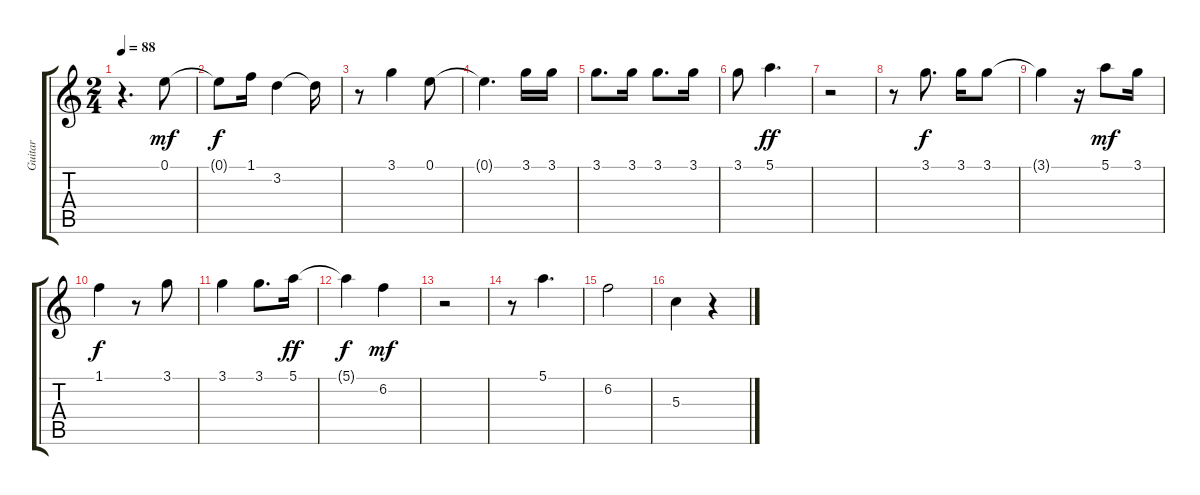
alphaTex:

\track ("Guitar" "Guitar") {instrument acousticguitarnylon}
\staff {score tabs}
\tuning (E4 B3 G3 D3 A2 E2) {hide}
\ts (2 4)
\tempo 88
\clef g2
\ks c
r.4{d dy mf} 0.1.8 |
0.1{t}.8{dy f} 1.1.16 3.2.4 3.2{t}.16 |
r.8 3.1.4 0.1.8 |
0.1{t}.4{d} 3.1.16 3.1.16 |
3.1.8{d} 3.1.16 3.1.8{d} 3.1.16 |
3.1.8 5.1.4{d dy ff} |
r.2 |
r.8 3.1.8{d dy f} 3.1.16 3.1.8 |
3.1{t}.4 r.16 5.1.8{dy mf} 3.1.16 |
1.1.4{dy f} r.8 3.1.8 |
3.1.4 3.1.8{d} 5.1.16{dy ff} |
5.1{t}.4{dy f} 6.2.4{dy mf} |
r.2 |
r.8 5.1.4{d} |
6.2.2 |
5.3.4 r.4
